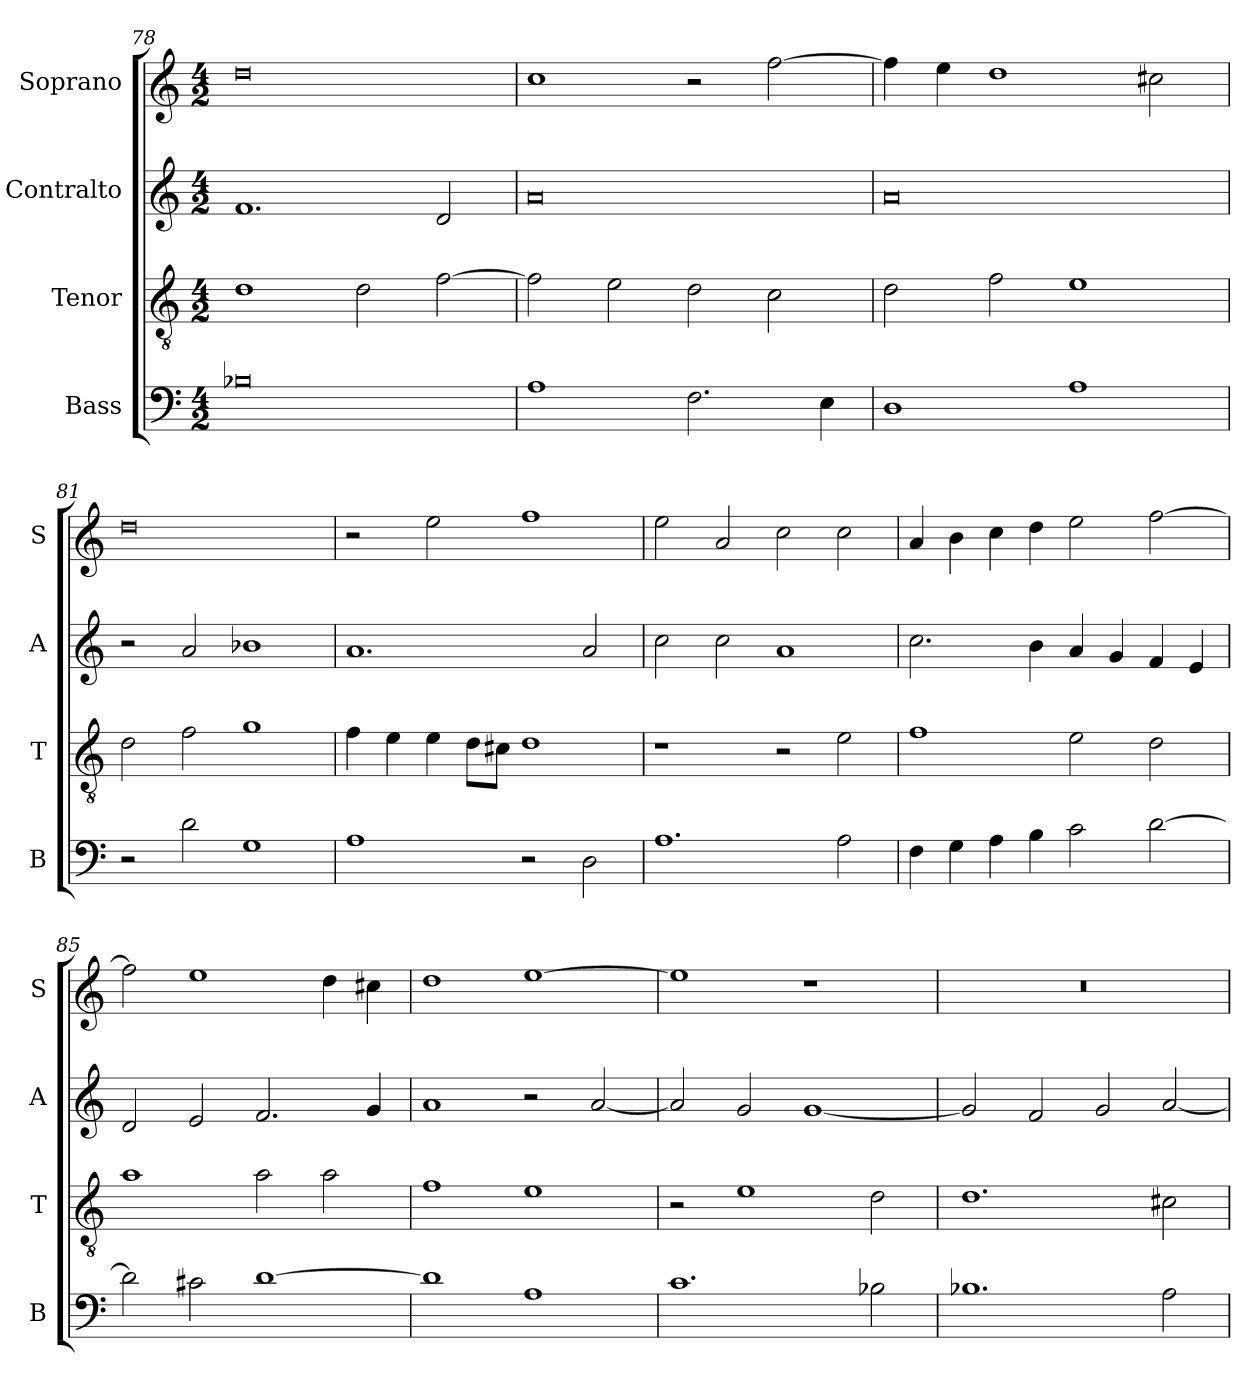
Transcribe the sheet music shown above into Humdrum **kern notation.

**kern	**kern	**kern	**kern
*part4	*part3	*part2	*part1
*staff4	*staff3	*staff2	*staff1
*I"Bass	*I"Tenor	*I"Contralto	*I"Soprano
*I'B	*I'T	*I'A	*I'S
*clefF4	*clefGv2	*clefG2	*clefG2
*k[]	*k[]	*k[]	*k[]
*D:dor	*D:dor	*D:dor	*D:dor
*M4/2	*M4/2	*M4/2	*M4/2
=78	=78	=78	=78
0B-X	1d	1.f	0dd
.	2d	.	.
.	[2f	2d	.
=79	=79	=79	=79
1A	2f]	0a	1cc
.	2e	.	.
2.F	2d	.	2r
.	2c	.	[2ff
4E	.	.	.
=80	=80	=80	=80
1D	2d	0a	4ff]
.	.	.	4ee
.	2f	.	1dd
1A	1e	.	.
.	.	.	2cc#X
=81	=81	=81	=81
2r	2d	2r	0dd
2d	2f	2a	.
1G	1g	1b-X	.
=82	=82	=82	=82
1A	4f	1.a	2r
.	4e	.	.
.	4e	.	2ee
.	8d\L	.	.
.	8c#X\J	.	.
2r	1d	.	1ff
2D	.	2a	.
=83	=83	=83	=83
1.A	1r	2cc	2ee
.	.	2cc	2a
.	2r	1a	2cc
2A	2e	.	2cc
=84	=84	=84	=84
4F	1f	2.cc	4a
4G	.	.	4b
4A	.	.	4cc
4B	.	4b	4dd
2c	2e	4a	2ee
.	.	4g	.
[2d	2d	4f	[2ff
.	.	4e	.
=85	=85	=85	=85
2d]	1a	2d	2ff]
2c#X	.	2e	1ee
[1d	2a	2.f	.
.	2a	.	4dd
.	.	4g	4cc#X
=86	=86	=86	=86
1d]	1f	1a	1dd
1A	1e	2r	[1ee
.	.	[2a	.
=87	=87	=87	=87
1.c	2r	2a]	1ee]
.	1e	2g	.
.	.	[1g	1r
2B-X	2d	.	.
=88	=88	=88	=88
1.B-X	1.d	2g]	0r
.	.	2f	.
.	.	2g	.
2A	2c#X	[2a	.
=	=	=	=
*-	*-	*-	*-
